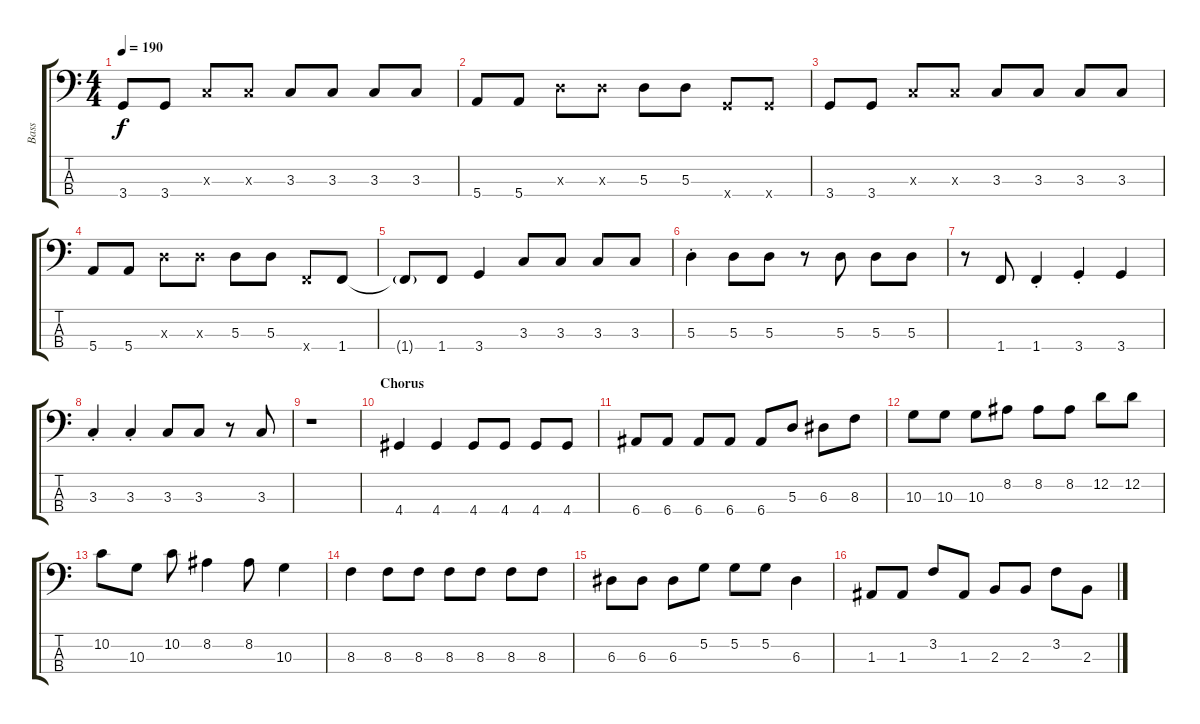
\track ("Bass" "Bass") {instrument electricbassfinger}
\staff {score tabs}
\tuning (G2 D2 A1 E1) {hide}
\ts (4 4)
\tempo 190
\clef f4
\ks c
3.4.8{dy f} 3.4.8 3.3{x}.8 3.3{x}.8 3.3.8 3.3.8 3.3.8 3.3.8 |
5.4.8 5.4.8 5.3{x}.8 5.3{x}.8 5.3.8 5.3.8 3.4{x}.8 3.4{x}.8 |
3.4.8 3.4.8 3.3{x}.8 3.3{x}.8 3.3.8 3.3.8 3.3.8 3.3.8 |
5.4.8 5.4.8 5.3{x}.8 5.3{x}.8 5.3.8 5.3.8 1.4{x}.8 1.4.8 |
1.4{g t}.8 1.4.8 3.4.4 3.3.8 3.3.8 3.3.8 3.3.8 |
5.3{st}.4 5.3.8 5.3.8 r.8 5.3.8 5.3.8 5.3.8 |
r.8 1.4.8 1.4{st}.4 3.4{st}.4 3.4.4 |
3.3{st}.4 3.3{st}.4 3.3.8 3.3.8 r.8 3.3.8 |
r.1 |
\section ("" "Chorus")
4.4.4 4.4.4 4.4.8 4.4.8 4.4.8 4.4.8 |
6.4.8 6.4.8 6.4.8 6.4.8 6.4.8 5.3.8 6.3.8 8.3.8 |
10.3.8 10.3.8 10.3.8 8.2.8 8.2.8 8.2.8 12.2.8 12.2.8 |
10.2.8 10.3.8 10.2.8 8.2.4 8.2.8 10.3.4 |
8.3.4 8.3.8 8.3.8 8.3.8 8.3.8 8.3.8 8.3.8 |
6.3.8 6.3.8 6.3.8 5.2.8 5.2.8 5.2.8 6.3.4 |
1.3.8 1.3.8 3.2.8 1.3.8 2.3.8 2.3.8 3.2.8 2.3.8
